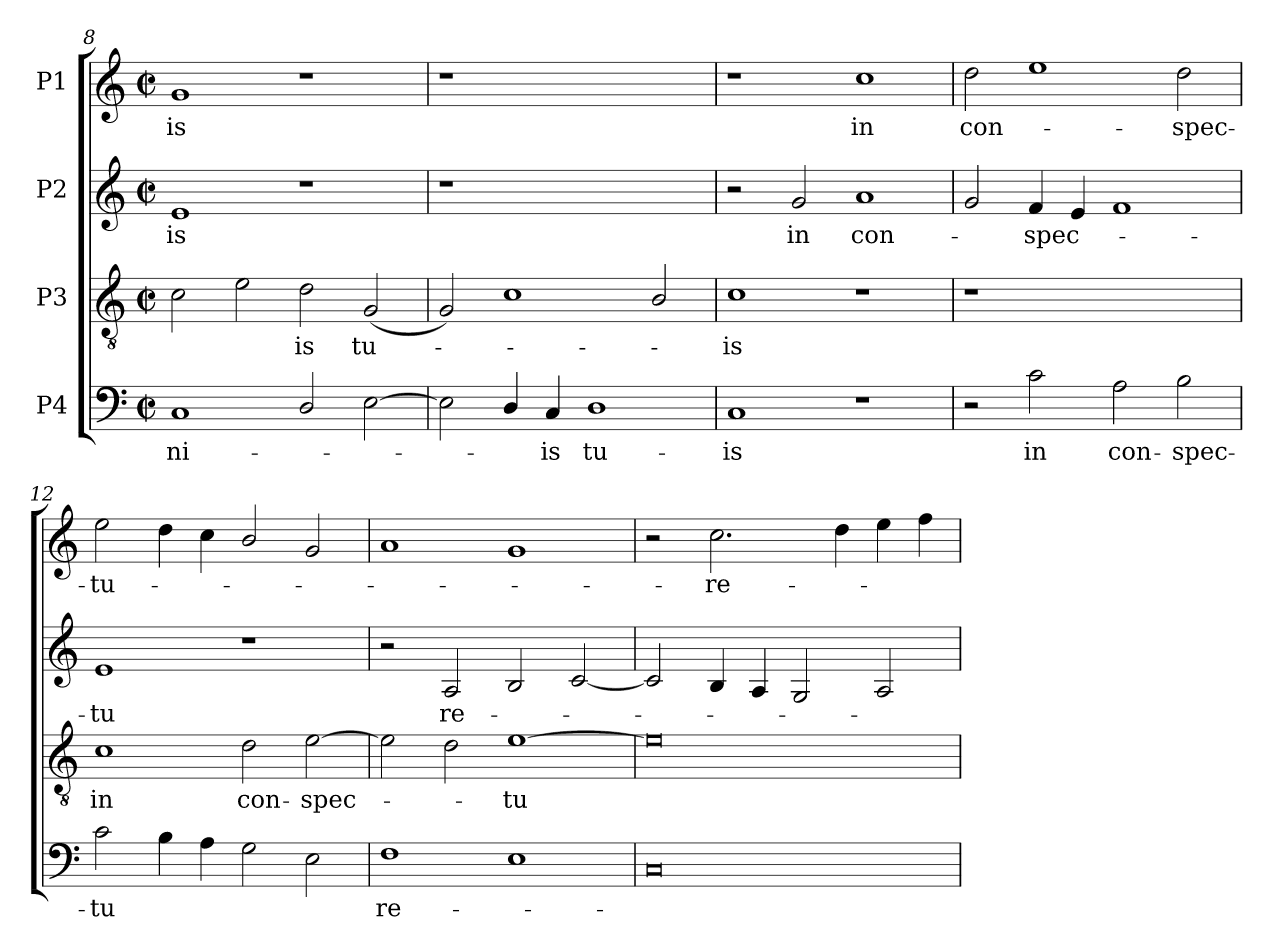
**kern	**text	**kern	**text	**kern	**text	**kern	**text
*part4	*part4	*part3	*part3	*part2	*part2	*part1	*part1
*staff4	*staff4	*staff3	*staff3	*staff2	*staff2	*staff1	*staff1
*I"P4	*	*I"P3	*	*I"P2	*	*I"P1	*
*clefF4	*	*clefGv2	*	*clefG2	*	*clefG2	*
*	*	*ITrd7c12	*	*	*	*	*
*k[]	*	*k[]	*	*k[]	*	*k[]	*
*C:	*	*C:	*	*C:	*	*C:	*
*M2/2	*	*M2/2	*	*M2/2	*	*M2/2	*
*met(c|)	*	*met(c|)	*	*met(c|)	*	*met(c|)	*
=8	=8	=8	=8	=8	=8	=8	=8
!	!LO:LY:b:color=#000000	!	!	!	!	!	!
!	!	!	!	!	!LO:LY:b:color=#000000	!	!
!	!	!	!	!	!	!	!LO:LY:b:color=#000000
1Ci	-ni-	2Ci\	.	1ei	-is	1gi	-is
.	.	2Ei\	.	.	.	.	.
!	!	!	!LO:LY:b:color=#000000	!	!	!	!
2Di/	.	2Di\	-is	1r	.	1r	.
!	!	!	!LO:LY:b:color=#000000	!	!	!	!
[2Ei\	.	(2GGi/	tu-	.	.	.	.
!!LO:LB:g=z
=9	=9	=9	=9	=9	=9	=9	=9
!	!	!	!	!LO:N:vis=1	!	!LO:N:vis=1	!
2Ei\]	.	2GGi/)	.	1r	.	1r	.
4Di/	.	1Ci	.	.	.	.	.
!	!LO:LY:b:color=#000000	!	!	!	!	!	!
4Ci/	-is	.	.	.	.	.	.
!	!LO:LY:b:color=#000000	!	!	!	!	!	!
1Di	tu-	.	.	1ryy	.	1ryy	.
.	.	2BBi/	.	.	.	.	.
=10	=10	=10	=10	=10	=10	=10	=10
!	!LO:LY:b:color=#000000	!	!	!	!	!	!
!	!	!	!LO:LY:b:color=#000000	!	!	!	!
1Ci	-is	1Ci	-is	2r	.	1r	.
!	!	!	!	!	!LO:LY:b:color=#000000	!	!
.	.	.	.	2gi/	in	.	.
!	!	!	!	!	!LO:LY:b:color=#000000	!	!
!	!	!	!	!	!	!	!LO:LY:b:color=#000000
1r	.	1r	.	1ai	con-	1cci	in
=11	=11	=11	=11	=11	=11	=11	=11
!	!	!LO:N:vis=1	!	!	!	!	!
!	!	!	!	!	!	!	!LO:LY:b:color=#000000
2r	.	1r	.	2gi/	.	2ddi\	con-
!	!LO:LY:b:color=#000000	!	!	!	!	!	!
!	!	!	!	!	!LO:LY:b:color=#000000	!	!
2ci\	in	.	.	4fi/	-spec-	1eei	.
.	.	.	.	4ei/	.	.	.
!	!LO:LY:b:color=#000000	!	!	!	!	!	!
2Ai\	con-	1ryy	.	1fi	.	.	.
!	!LO:LY:b:color=#000000	!	!	!	!	!	!
!	!	!	!	!	!	!	!LO:LY:b:color=#000000
2Bi\	-spec-	.	.	.	.	2ddi\	-spec-
=12	=12	=12	=12	=12	=12	=12	=12
!	!LO:LY:b:color=#000000	!	!	!	!	!	!
!	!	!	!LO:LY:b:color=#000000	!	!	!	!
!	!	!	!	!	!LO:LY:b:color=#000000	!	!
!	!	!	!	!	!	!	!LO:LY:b:color=#000000
2ci\	-tu	1Ci	in	1ei	-tu	2eei\	-tu-
4Bi\	.	.	.	.	.	4ddi\	.
4Ai\	.	.	.	.	.	4cci\	.
!	!	!	!LO:LY:b:color=#000000	!	!	!	!
2Gi\	.	2Di\	con-	1r	.	2bi/	.
!	!	!	!LO:LY:b:color=#000000	!	!	!	!
2Ei\	.	[2Ei\	-spec-	.	.	2gi/	.
!!LO:LB:g=z
=13	=13	=13	=13	=13	=13	=13	=13
!	!LO:LY:b:color=#000000	!	!	!	!	!	!
1Fi	re-	2Ei\]	.	2r	.	1ai	.
!	!	!	!	!	!LO:LY:b:color=#000000	!	!
.	.	2Di\	.	2Ai/	re-	.	.
!	!	!	!LO:LY:b:color=#000000	!	!	!	!
1Ei	.	[1Ei	-tu	2Bi/	.	1gi	.
.	.	.	.	[2ci/	.	.	.
=14	=14	=14	=14	=14	=14	=14	=14
0Ci	.	0Ei]	.	2ci/]	.	2r	.
!	!	!	!	!	!	!	!LO:LY:b:color=#000000
.	.	.	.	4Bi/	.	2.cci\	-re-
.	.	.	.	4Ai/	.	.	.
.	.	.	.	2Gi/	.	.	.
.	.	.	.	.	.	4ddi\	.
.	.	.	.	2Ai/	.	4eei\	.
.	.	.	.	.	.	4ffi\	.
=	=	=	=	=	=	=	=
*-	*-	*-	*-	*-	*-	*-	*-
